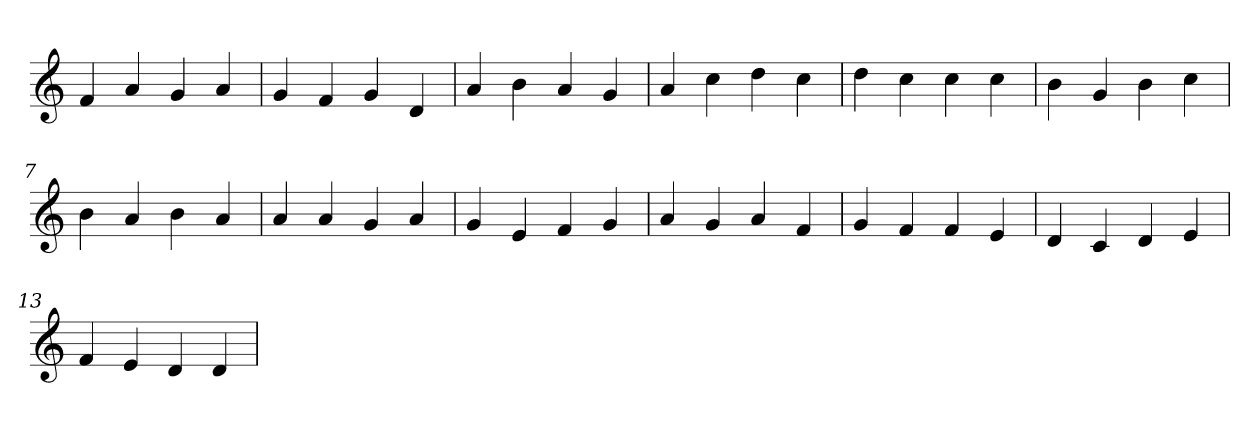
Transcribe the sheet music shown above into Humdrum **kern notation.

**kern
*part1
*staff1
*clefG2
=1
4f
4a
4g
4a
=2
4g
4f
4g
4d
=3
4a
4b
4a
4g
=4
4a
4cc
4dd
4cc
=5
4dd
4cc
4cc
4cc
=6
4b
4g
4b
4cc
=7
4b
4a
4b
4a
=8
4a
4a
4g
4a
=9
4g
4e
4f
4g
=10
4a
4g
4a
4f
=11
4g
4f
4f
4e
=12
4d
4c
4d
4e
=13
4f
4e
4d
4d
=
*-
